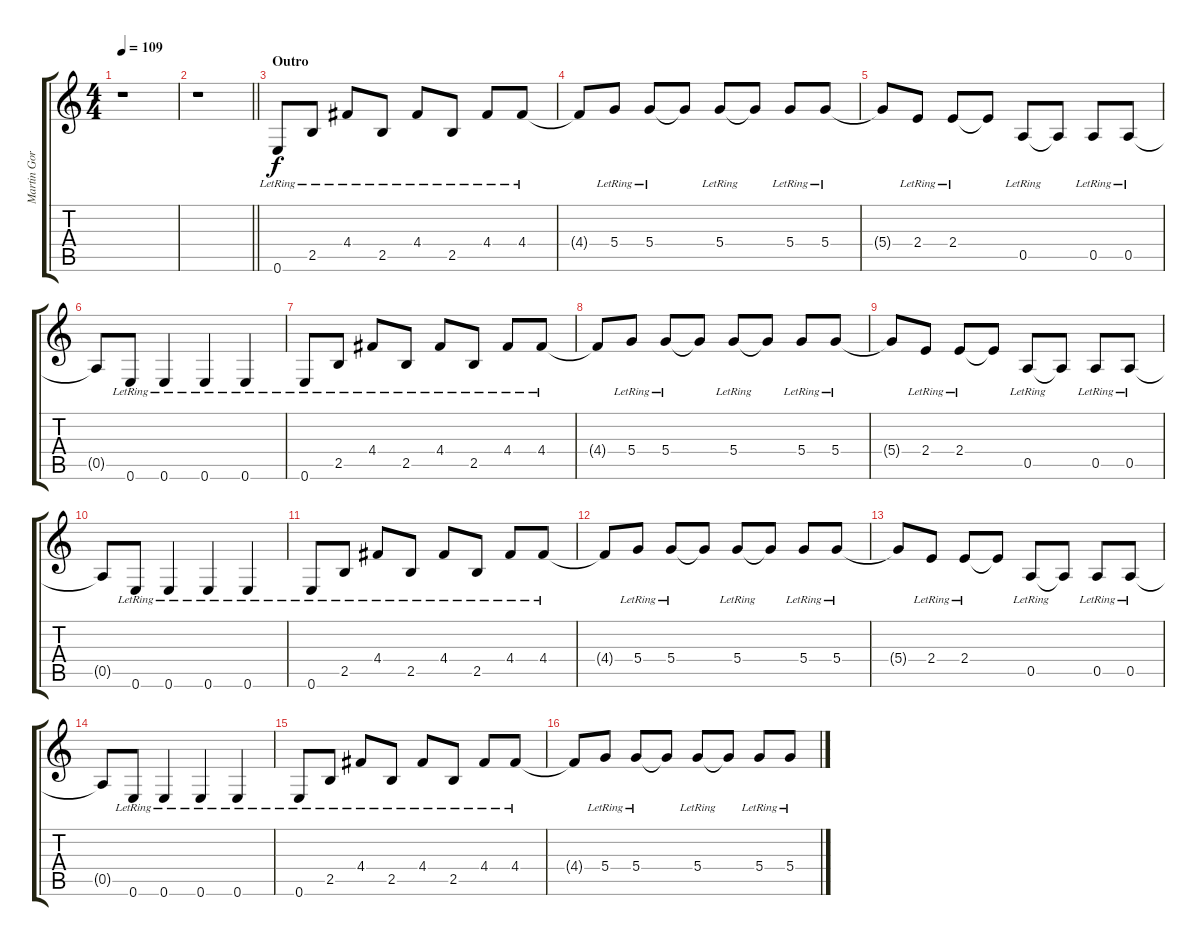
\track ("Martin Gore - Rythm Guitar II" "Martin Gor") {instrument acousticguitarsteel}
\staff {score tabs}
\tuning (E4 B3 G3 D3 A2 E2) {hide}
\ts (4 4)
\tempo 109
\clef g2
\ks c
r.1{dy f} |
\barLineRight lightlight
r.1 |
\section ("" "Outro")
0.6{lr}.8 2.5{lr}.8 4.4{lr}.8 2.5{lr}.8 4.4{lr}.8 2.5{lr}.8 4.4{lr}.8 4.4{lr}.8 |
4.4{t}.8 5.4{lr}.8 5.4{lr}.8 5.4{t}.8 5.4{lr}.8 5.4{t}.8 5.4{lr}.8 5.4{lr}.8 |
5.4{t}.8 2.4{lr}.8 2.4{lr}.8 2.4{t}.8 0.5{lr}.8 0.5{t}.8 0.5{lr}.8 0.5{lr}.8 |
0.5{t}.8 0.6{lr}.8 0.6{lr}.4 0.6{lr}.4 0.6{lr}.4 |
0.6{lr}.8 2.5{lr}.8 4.4{lr}.8 2.5{lr}.8 4.4{lr}.8 2.5{lr}.8 4.4{lr}.8 4.4{lr}.8 |
4.4{t}.8 5.4{lr}.8 5.4{lr}.8 5.4{t}.8 5.4{lr}.8 5.4{t}.8 5.4{lr}.8 5.4{lr}.8 |
5.4{t}.8 2.4{lr}.8 2.4{lr}.8 2.4{t}.8 0.5{lr}.8 0.5{t}.8 0.5{lr}.8 0.5{lr}.8 |
0.5{t}.8 0.6{lr}.8 0.6{lr}.4 0.6{lr}.4 0.6{lr}.4 |
0.6{lr}.8 2.5{lr}.8 4.4{lr}.8 2.5{lr}.8 4.4{lr}.8 2.5{lr}.8 4.4{lr}.8 4.4{lr}.8 |
4.4{t}.8 5.4{lr}.8 5.4{lr}.8 5.4{t}.8 5.4{lr}.8 5.4{t}.8 5.4{lr}.8 5.4{lr}.8 |
5.4{t}.8 2.4{lr}.8 2.4{lr}.8 2.4{t}.8 0.5{lr}.8 0.5{t}.8 0.5{lr}.8 0.5{lr}.8 |
0.5{t}.8 0.6{lr}.8 0.6{lr}.4 0.6{lr}.4 0.6{lr}.4 |
0.6{lr}.8 2.5{lr}.8 4.4{lr}.8 2.5{lr}.8 4.4{lr}.8 2.5{lr}.8 4.4{lr}.8 4.4{lr}.8 |
4.4{t}.8 5.4{lr}.8 5.4{lr}.8 5.4{t}.8 5.4{lr}.8 5.4{t}.8 5.4{lr}.8 5.4{lr}.8
